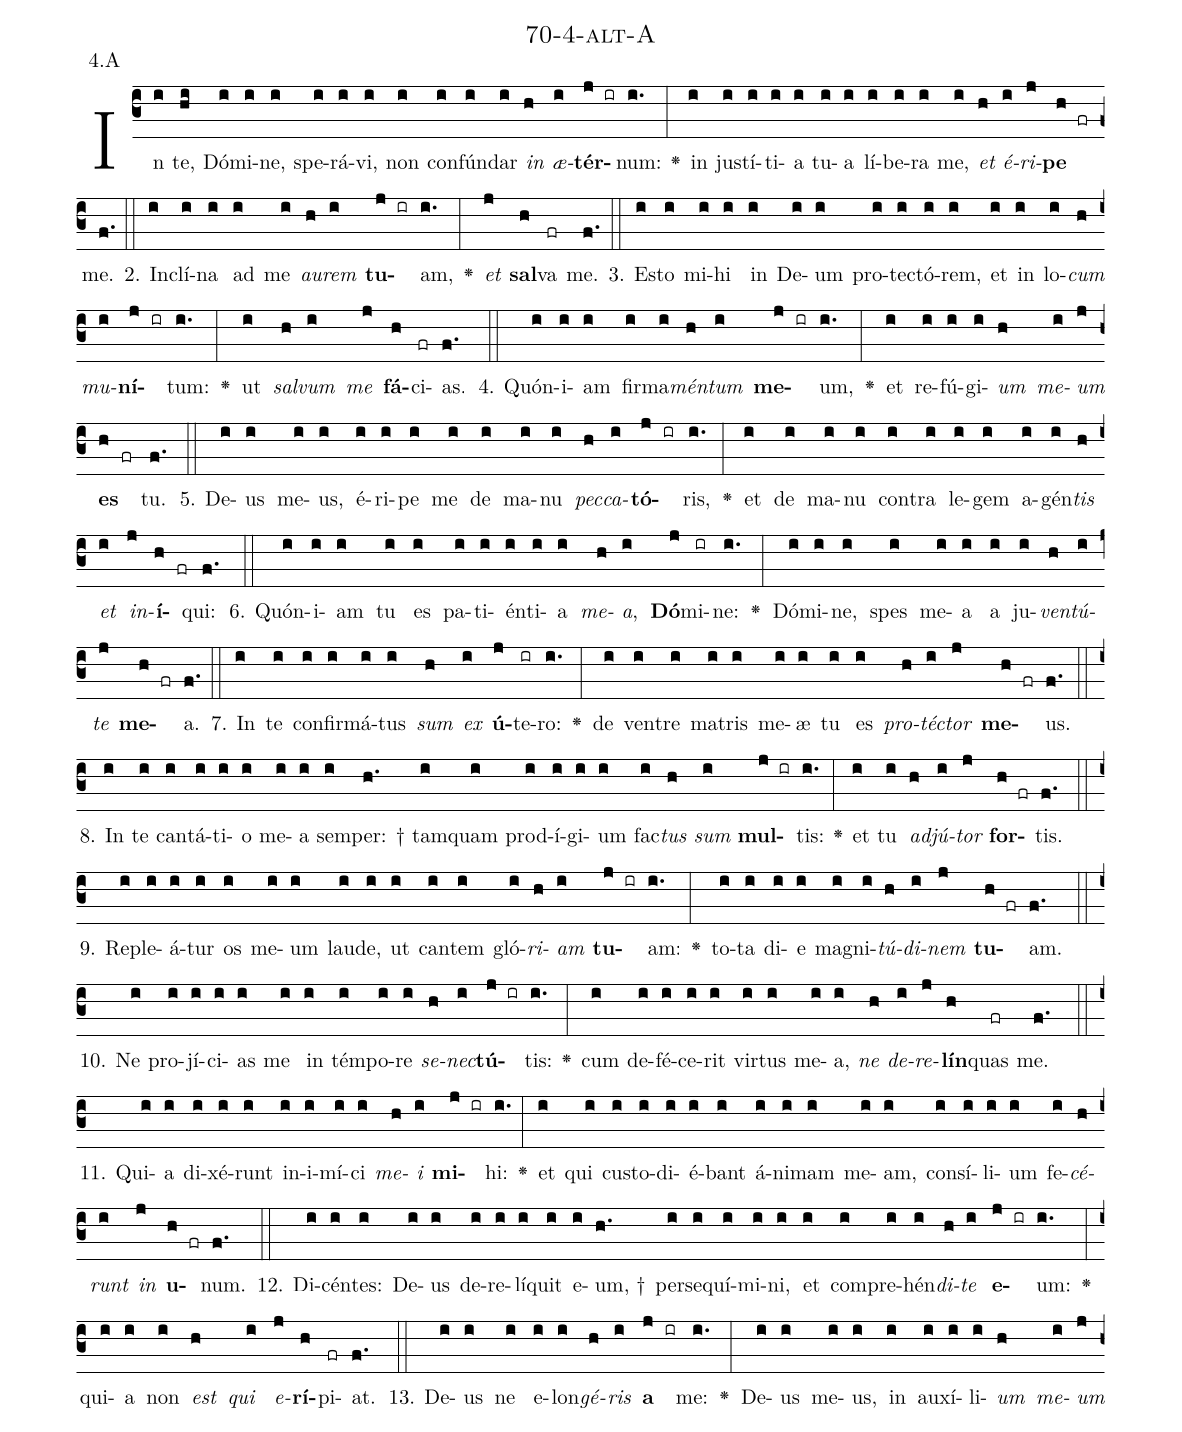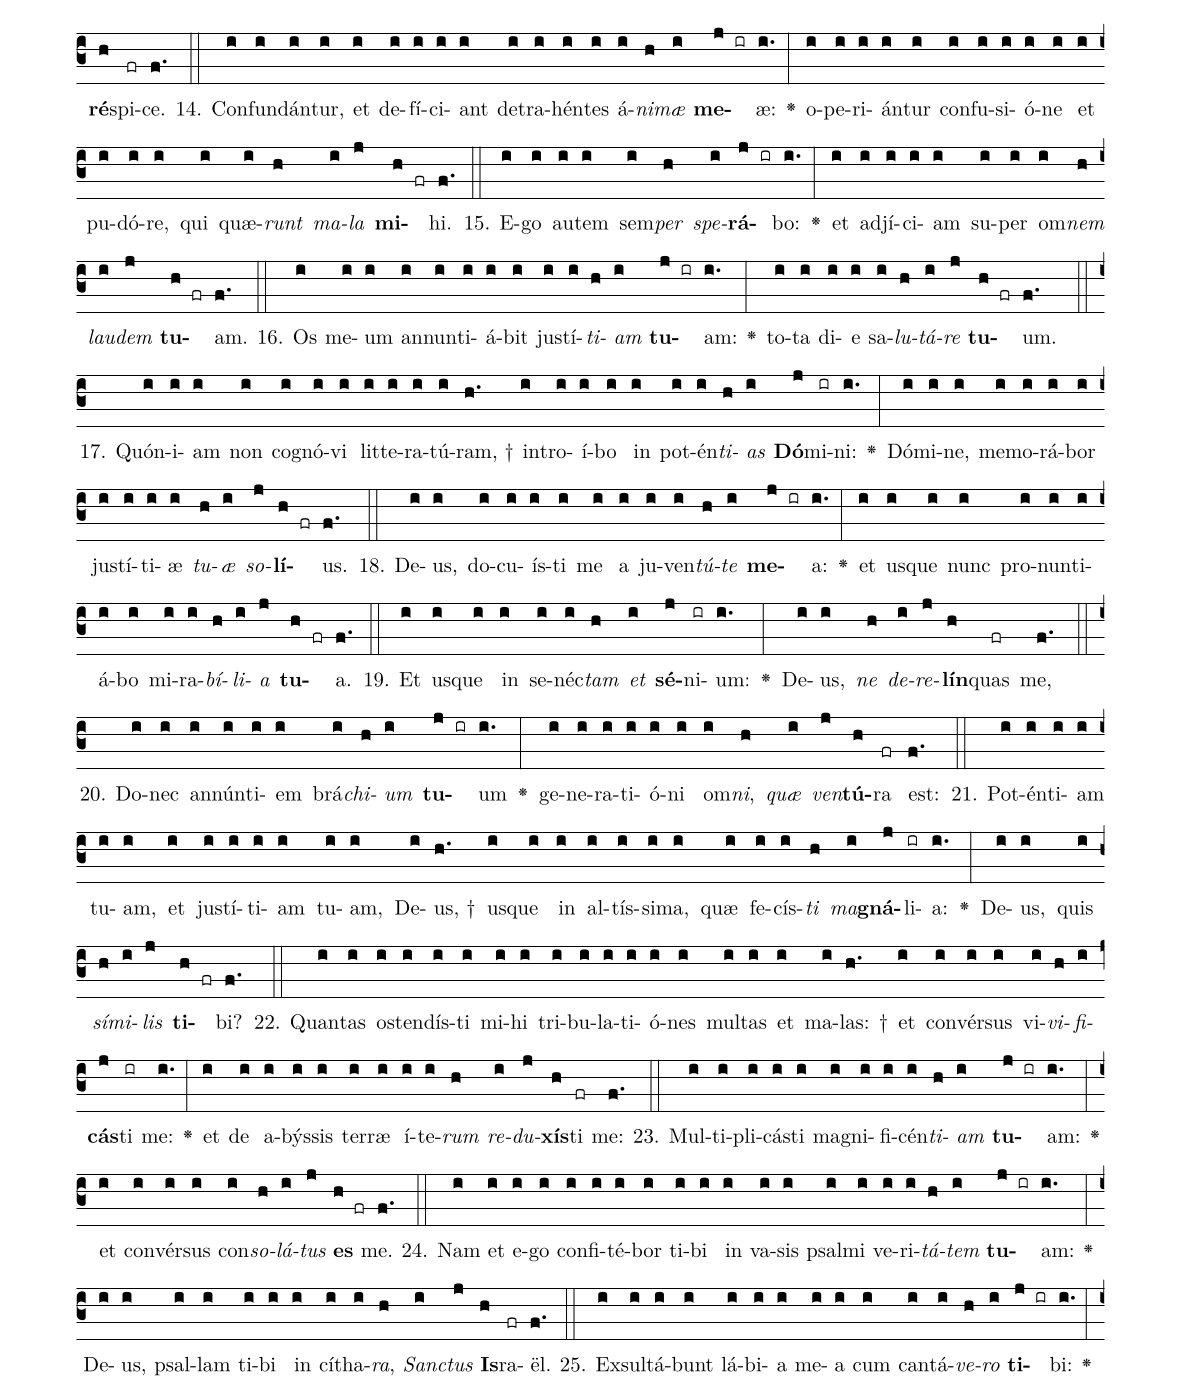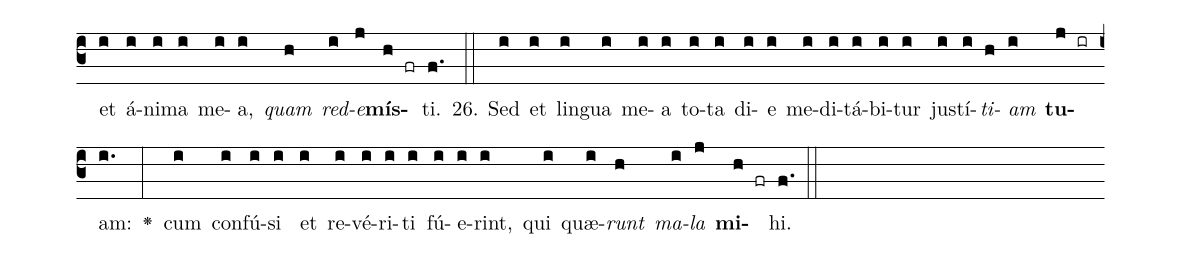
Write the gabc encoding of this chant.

name: 70-4-alt-A;
annotation: 4.A;
%%
(c3)In(i) te,(hi) Dó(i)mi(i)ne,(i) spe(i)rá(i)vi,(i) non(i) con(i)fún(i)dar(i) <i>in</i>(h) <i>æ</i>(i)<b>tér</b>(j ir)num:(i.) <v>\greheightstar</v>(:) in(i) jus(i)tí(i)ti(i)a(i) tu(i)a(i) lí(i)be(i)ra(i) me,(i) <i>et</i>(h) <i>é</i>(i)<i>ri</i>(j)<b>pe</b>(h fr) me.(f.) (::)
2. In(i)clí(i)na(i) ad(i) me(i) <i>au</i>(h)<i>rem</i>(i) <b>tu</b>(j ir)am,(i.) <v>\greheightstar</v>(:) <i>et</i>(j) <b>sal</b>(h)va(fr) me.(f.) (::)
3. Es(i)to(i) mi(i)hi(i) in(i) De(i)um(i) pro(i)tec(i)tó(i)rem,(i) et(i) in(i) lo(i)<i>cum</i>(h) <i>mu</i>(i)<b>ní</b>(j ir)tum:(i.) <v>\greheightstar</v>(:) ut(i) <i>sal</i>(h)<i>vum</i>(i) <i>me</i>(j) <b>fá</b>(h)ci(fr)as.(f.) (::)
4. Quón(i)i(i)am(i) fir(i)ma(i)<i>mén</i>(h)<i>tum</i>(i) <b>me</b>(j ir)um,(i.) <v>\greheightstar</v>(:) et(i) re(i)fú(i)gi(i)<i>um</i>(h) <i>me</i>(i)<i>um</i>(j) <b>es</b>(h fr) tu.(f.) (::)
5. De(i)us(i) me(i)us,(i) é(i)ri(i)pe(i) me(i) de(i) ma(i)nu(i) <i>pec</i>(h)<i>ca</i>(i)<b>tó</b>(j ir)ris,(i.) <v>\greheightstar</v>(:) et(i) de(i) ma(i)nu(i) con(i)tra(i) le(i)gem(i) a(i)gén(i)<i>tis</i>(h) <i>et</i>(i) <i>in</i>(j)<b>í</b>(h fr)qui:(f.) (::)
6. Quón(i)i(i)am(i) tu(i) es(i) pa(i)ti(i)én(i)ti(i)a(i) <i>me</i>(h)<i>a</i>,(i) <b>Dó</b>(j)mi(ir)ne:(i.) <v>\greheightstar</v>(:) Dó(i)mi(i)ne,(i) spes(i) me(i)a(i) a(i) ju(i)<i>ven</i>(h)<i>tú</i>(i)<i>te</i>(j) <b>me</b>(h fr)a.(f.) (::)
7. In(i) te(i) con(i)fir(i)má(i)tus(i) <i>sum</i>(h) <i>ex</i>(i) <b>ú</b>(j)te(ir)ro:(i.) <v>\greheightstar</v>(:) de(i) ven(i)tre(i) ma(i)tris(i) me(i)æ(i) tu(i) es(i) <i>pro</i>(h)<i>téc</i>(i)<i>tor</i>(j) <b>me</b>(h fr)us.(f.) (::)
8. In(i) te(i) can(i)tá(i)ti(i)o(i) me(i)a(i) sem(i)per: †(h.) tam(i)quam(i) prod(i)í(i)gi(i)um(i) fac(i)<i>tus</i>(h) <i>sum</i>(i) <b>mul</b>(j ir)tis:(i.) <v>\greheightstar</v>(:) et(i) tu(i) <i>ad</i>(h)<i>jú</i>(i)<i>tor</i>(j) <b>for</b>(h fr)tis.(f.) (::)
9. Re(i)ple(i)á(i)tur(i) os(i) me(i)um(i) lau(i)de,(i) ut(i) can(i)tem(i) gló(i)<i>ri</i>(h)<i>am</i>(i) <b>tu</b>(j ir)am:(i.) <v>\greheightstar</v>(:) to(i)ta(i) di(i)e(i) ma(i)gni(i)<i>tú</i>(h)<i>di</i>(i)<i>nem</i>(j) <b>tu</b>(h fr)am.(f.) (::)
10. Ne(i) pro(i)jí(i)ci(i)as(i) me(i) in(i) tém(i)po(i)re(i) <i>se</i>(h)<i>nec</i>(i)<b>tú</b>(j ir)tis:(i.) <v>\greheightstar</v>(:) cum(i) de(i)fé(i)ce(i)rit(i) vir(i)tus(i) me(i)a,(i) <i>ne</i>(h) <i>de</i>(i)<i>re</i>(j)<b>lín</b>(h)quas(fr) me.(f.) (::)
11. Qui(i)a(i) di(i)xé(i)runt(i) in(i)i(i)mí(i)ci(i) <i>me</i>(h)<i>i</i>(i) <b>mi</b>(j ir)hi:(i.) <v>\greheightstar</v>(:) et(i) qui(i) cus(i)to(i)di(i)é(i)bant(i) á(i)ni(i)mam(i) me(i)am,(i) con(i)sí(i)li(i)um(i) fe(i)<i>cé</i>(h)<i>runt</i>(i) <i>in</i>(j) <b>u</b>(h fr)num.(f.) (::)
12. Di(i)cén(i)tes:(i) De(i)us(i) de(i)re(i)lí(i)quit(i) e(i)um, †(h.) per(i)se(i)quí(i)mi(i)ni,(i) et(i) com(i)pre(i)hén(i)<i>di</i>(h)<i>te</i>(i) <b>e</b>(j ir)um:(i.) <v>\greheightstar</v>(:) qui(i)a(i) non(i) <i>est</i>(h) <i>qui</i>(i) <i>e</i>(j)<b>rí</b>(h)pi(fr)at.(f.) (::)
13. De(i)us(i) ne(i) e(i)lon(i)<i>gé</i>(h)<i>ris</i>(i) <b>a</b>(j ir) me:(i.) <v>\greheightstar</v>(:) De(i)us(i) me(i)us,(i) in(i) au(i)xí(i)li(i)<i>um</i>(h) <i>me</i>(i)<i>um</i>(j) <b>ré</b>(h)spi(fr)ce.(f.) (::)
14. Con(i)fun(i)dán(i)tur,(i) et(i) de(i)fí(i)ci(i)ant(i) de(i)tra(i)hén(i)tes(i) á(i)<i>ni</i>(h)<i>mæ</i>(i) <b>me</b>(j ir)æ:(i.) <v>\greheightstar</v>(:) o(i)pe(i)ri(i)án(i)tur(i) con(i)fu(i)si(i)ó(i)ne(i) et(i) pu(i)dó(i)re,(i) qui(i) quæ(i)<i>runt</i>(h) <i>ma</i>(i)<i>la</i>(j) <b>mi</b>(h fr)hi.(f.) (::)
15. E(i)go(i) au(i)tem(i) sem(i)<i>per</i>(h) <i>spe</i>(i)<b>rá</b>(j ir)bo:(i.) <v>\greheightstar</v>(:) et(i) ad(i)jí(i)ci(i)am(i) su(i)per(i) om(i)<i>nem</i>(h) <i>lau</i>(i)<i>dem</i>(j) <b>tu</b>(h fr)am.(f.) (::)
16. Os(i) me(i)um(i) an(i)nun(i)ti(i)á(i)bit(i) jus(i)tí(i)<i>ti</i>(h)<i>am</i>(i) <b>tu</b>(j ir)am:(i.) <v>\greheightstar</v>(:) to(i)ta(i) di(i)e(i) sa(i)<i>lu</i>(h)<i>tá</i>(i)<i>re</i>(j) <b>tu</b>(h fr)um.(f.) (::)
17. Quón(i)i(i)am(i) non(i) co(i)gnó(i)vi(i) lit(i)te(i)ra(i)tú(i)ram, †(h.) in(i)tro(i)í(i)bo(i) in(i) pot(i)én(i)<i>ti</i>(h)<i>as</i>(i) <b>Dó</b>(j)mi(ir)ni:(i.) <v>\greheightstar</v>(:) Dó(i)mi(i)ne,(i) me(i)mo(i)rá(i)bor(i) jus(i)tí(i)ti(i)æ(i) <i>tu</i>(h)<i>æ</i>(i) <i>so</i>(j)<b>lí</b>(h fr)us.(f.) (::)
18. De(i)us,(i) do(i)cu(i)ís(i)ti(i) me(i) a(i) ju(i)ven(i)<i>tú</i>(h)<i>te</i>(i) <b>me</b>(j ir)a:(i.) <v>\greheightstar</v>(:) et(i) us(i)que(i) nunc(i) pro(i)nun(i)ti(i)á(i)bo(i) mi(i)ra(i)<i>bí</i>(h)<i>li</i>(i)<i>a</i>(j) <b>tu</b>(h fr)a.(f.) (::)
19. Et(i) us(i)que(i) in(i) se(i)néc(i)<i>tam</i>(h) <i>et</i>(i) <b>sé</b>(j)ni(ir)um:(i.) <v>\greheightstar</v>(:) De(i)us,(i) <i>ne</i>(h) <i>de</i>(i)<i>re</i>(j)<b>lín</b>(h)quas(fr) me,(f.) (::)
20. Do(i)nec(i) an(i)nún(i)ti(i)em(i) brá(i)<i>chi</i>(h)<i>um</i>(i) <b>tu</b>(j ir)um(i.) <v>\greheightstar</v>(:) ge(i)ne(i)ra(i)ti(i)ó(i)ni(i) om(i)<i>ni</i>,(h) <i>quæ</i>(i) <i>ven</i>(j)<b>tú</b>(h)ra(fr) est:(f.) (::)
21. Pot(i)én(i)ti(i)am(i) tu(i)am,(i) et(i) jus(i)tí(i)ti(i)am(i) tu(i)am,(i) De(i)us, †(h.) us(i)que(i) in(i) al(i)tís(i)si(i)ma,(i) quæ(i) fe(i)cís(i)<i>ti</i>(h) <i>ma</i>(i)<b>gná</b>(j)li(ir)a:(i.) <v>\greheightstar</v>(:) De(i)us,(i) quis(i) <i>sí</i>(h)<i>mi</i>(i)<i>lis</i>(j) <b>ti</b>(h fr)bi?(f.) (::)
22. Quan(i)tas(i) os(i)ten(i)dís(i)ti(i) mi(i)hi(i) tri(i)bu(i)la(i)ti(i)ó(i)nes(i) mul(i)tas(i) et(i) ma(i)las: †(h.) et(i) con(i)vér(i)sus(i) vi(i)<i>vi</i>(h)<i>fi</i>(i)<b>cás</b>(j)ti(ir) me:(i.) <v>\greheightstar</v>(:) et(i) de(i) a(i)býs(i)sis(i) ter(i)ræ(i) í(i)te(i)<i>rum</i>(h) <i>re</i>(i)<i>du</i>(j)<b>xís</b>(h)ti(fr) me:(f.) (::)
23. Mul(i)ti(i)pli(i)cás(i)ti(i) ma(i)gni(i)fi(i)cén(i)<i>ti</i>(h)<i>am</i>(i) <b>tu</b>(j ir)am:(i.) <v>\greheightstar</v>(:) et(i) con(i)vér(i)sus(i) con(i)<i>so</i>(h)<i>lá</i>(i)<i>tus</i>(j) <b>es</b>(h fr) me.(f.) (::)
24. Nam(i) et(i) e(i)go(i) con(i)fi(i)té(i)bor(i) ti(i)bi(i) in(i) va(i)sis(i) psal(i)mi(i) ve(i)ri(i)<i>tá</i>(h)<i>tem</i>(i) <b>tu</b>(j ir)am:(i.) <v>\greheightstar</v>(:) De(i)us,(i) psal(i)lam(i) ti(i)bi(i) in(i) cí(i)tha(i)<i>ra</i>,(h) <i>Sanc</i>(i)<i>tus</i>(j) <b>Is</b>(h)ra(fr)ël.(f.) (::)
25. Ex(i)sul(i)tá(i)bunt(i) lá(i)bi(i)a(i) me(i)a(i) cum(i) can(i)tá(i)<i>ve</i>(h)<i>ro</i>(i) <b>ti</b>(j ir)bi:(i.) <v>\greheightstar</v>(:) et(i) á(i)ni(i)ma(i) me(i)a,(i) <i>quam</i>(h) <i>red</i>(i)<i>e</i>(j)<b>mís</b>(h fr)ti.(f.) (::)
26. Sed(i) et(i) lin(i)gua(i) me(i)a(i) to(i)ta(i) di(i)e(i) me(i)di(i)tá(i)bi(i)tur(i) jus(i)tí(i)<i>ti</i>(h)<i>am</i>(i) <b>tu</b>(j ir)am:(i.) <v>\greheightstar</v>(:) cum(i) con(i)fú(i)si(i) et(i) re(i)vé(i)ri(i)ti(i) fú(i)e(i)rint,(i) qui(i) quæ(i)<i>runt</i>(h) <i>ma</i>(i)<i>la</i>(j) <b>mi</b>(h fr)hi.(f.) (::)
